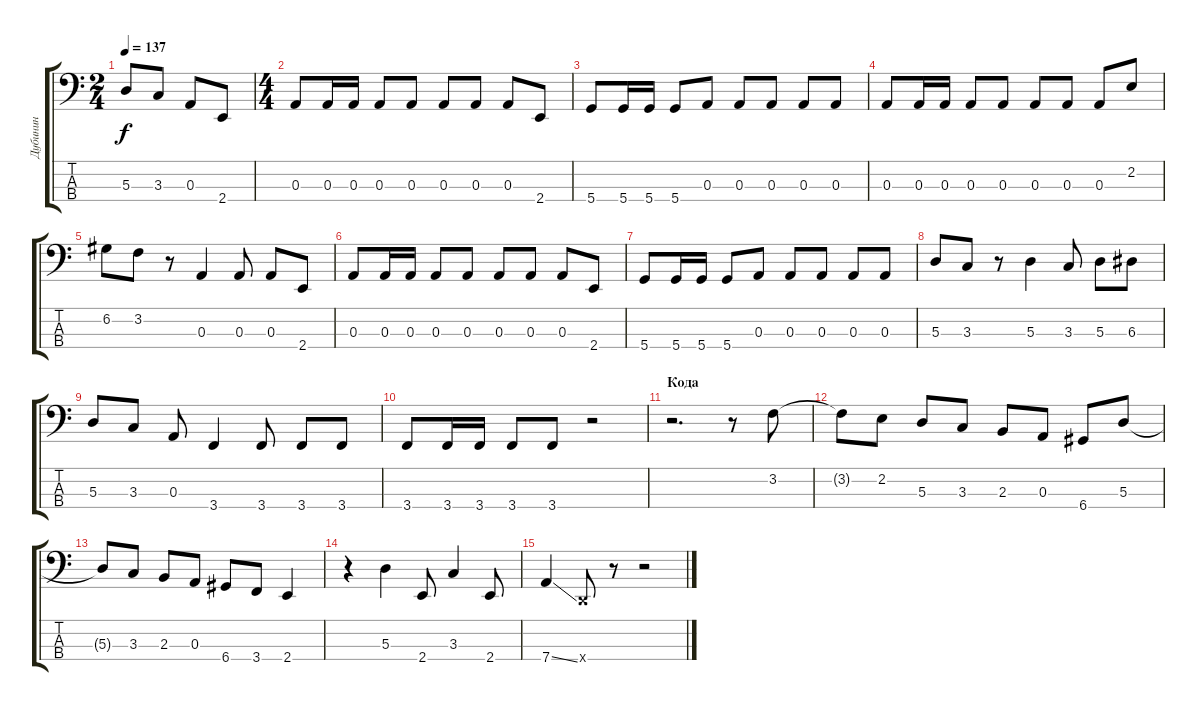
\track ("Дубинин" "Дубинин") {instrument electricbassfinger}
\staff {score tabs}
\tuning (G2 D2 A1 D1) {hide}
\ts (2 4)
\tempo 137
\clef f4
\ks c
5.3.8{dy f} 3.3.8 0.3.8 2.4.8 |
\ts (4 4)
0.3.8 0.3.16 0.3.16 0.3.8 0.3.8 0.3.8 0.3.8 0.3.8 2.4.8 |
5.4.8 5.4.16 5.4.16 5.4.8 0.3.8 0.3.8 0.3.8 0.3.8 0.3.8 |
0.3.8 0.3.16 0.3.16 0.3.8 0.3.8 0.3.8 0.3.8 0.3.8 2.2.8 |
6.2.8 3.2.8 r.8 0.3.4 0.3.8 0.3.8 2.4.8 |
0.3.8 0.3.16 0.3.16 0.3.8 0.3.8 0.3.8 0.3.8 0.3.8 2.4.8 |
5.4.8 5.4.16 5.4.16 5.4.8 0.3.8 0.3.8 0.3.8 0.3.8 0.3.8 |
5.3.8 3.3.8 r.8 5.3.4 3.3.8 5.3.8 6.3.8 |
5.3.8 3.3.8 0.3.8 3.4.4 3.4.8 3.4.8 3.4.8 |
3.4.8 3.4.16 3.4.16 3.4.8 3.4.8 r.2 |
\section ("" "Кода")
r.2{d} r.8 3.2.8 |
3.2{t}.8 2.2.8 5.3.8 3.3.8 2.3.8 0.3.8 6.4.8 5.3.8 |
5.3{t}.8 3.3.8 2.3.8 0.3.8 6.4.8 3.4.8 2.4.4 |
r.4 5.3.4 2.4.8 3.3.4 2.4.8 |
7.4{ss}.4 0.4{x}.8 r.8 r.2
